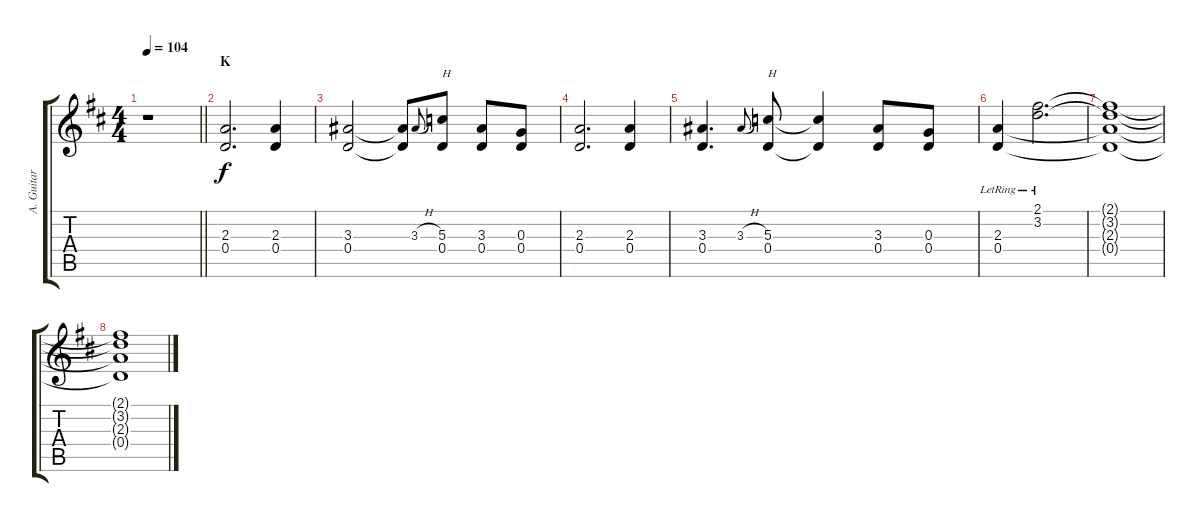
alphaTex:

\track ("A. Guitar I" "A. Guitar ") {instrument acousticguitarsteel}
\staff {score tabs}
\tuning (E4 B3 G3 D3 A2 D2) {hide}
\ts (4 4)
\tempo 104
\clef g2
\barLineRight lightlight
\ks d
r.1{dy fff} |
\section ("" "K")
(2.3 0.4).2{d dy f} (2.3 0.4).4 |
(3.3 0.4).2 (3.3{t} 0.4{t}).8 3.3{h}.8{gr onbeat} (5.3 0.4).8{txt "H"} (3.3 0.4).8 (0.3 0.4).8 |
(2.3 0.4).2{d} (2.3 0.4).4 |
(3.3 0.4).4{d} 3.3{h}.8{gr onbeat} (5.3 0.4).8{txt "H"} (5.3{t} 0.4{t}).4 (3.3 0.4).8 (0.3 0.4).8 |
(2.3{lr} 0.4{lr}).4 (2.1{lr} 3.2{lr}).2{d} |
(2.1{t} 3.2{t} 2.3{t} 0.4{t}).1 |
(2.1{t} 3.2{t} 2.3{t} 0.4{t}).1
